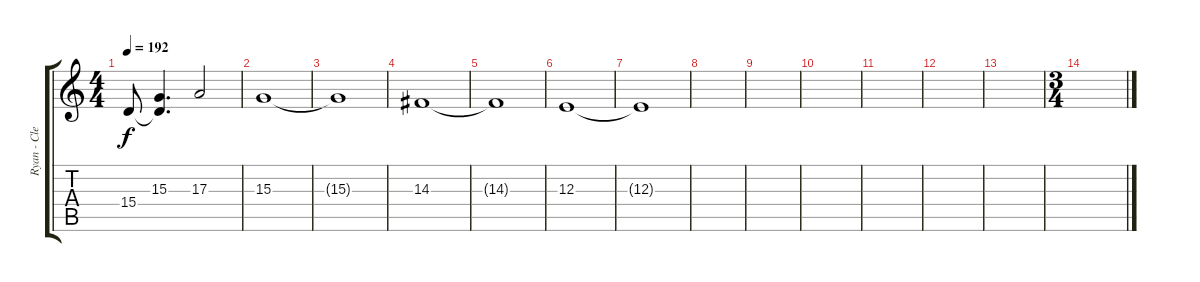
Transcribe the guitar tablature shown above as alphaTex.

\track ("Ryan - Clean Vocals" "Ryan - Cle") {instrument lead6voice}
\staff {score tabs}
\tuning (Db4 Ab3 E3 B2 Gb2 B1) {hide}
\ts (4 4)
\tempo 192
\clef g2
\ks c
15.4{t}.8{dy f} (15.3 15.4{t}).4{d} 17.3.2 |
15.3.1 |
15.3{t}.1 |
14.3.1 |
14.3{t}.1 |
12.3.1 |
12.3{t}.1 |
|
|
|
|
|
|
\ts (3 4)
